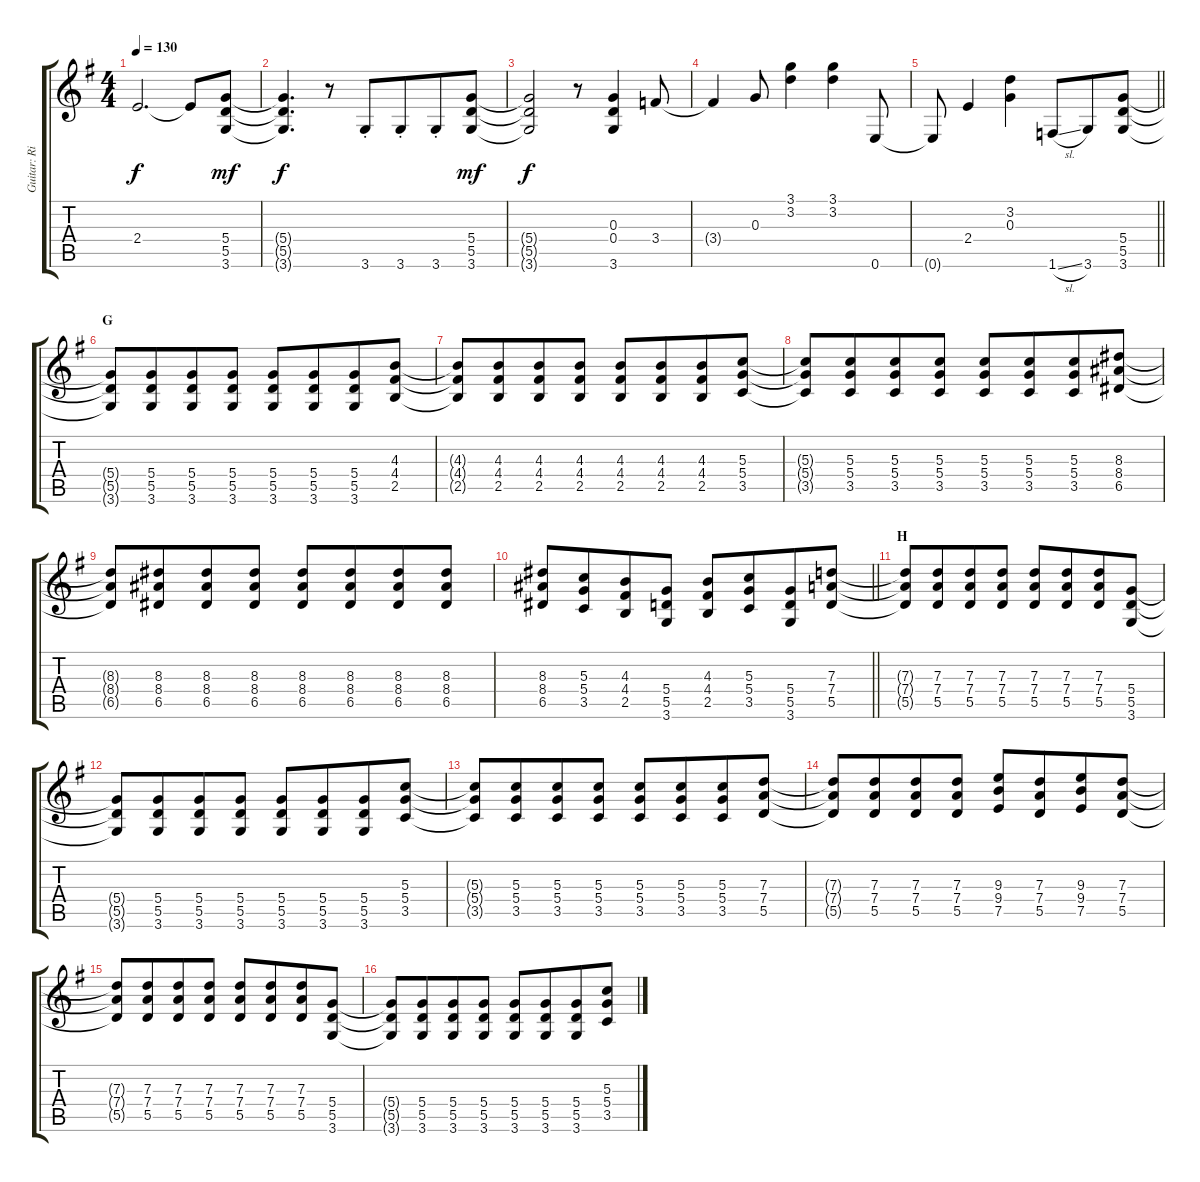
\track ("Guitar: Ritchie" "Guitar: Ri") {instrument distortionguitar}
\staff {score tabs}
\tuning (E4 B3 G3 D3 A2 E2) {hide}
\ts (4 4)
\tempo 130
\clef g2
\ks g
2.4{t}.2{d dy f} 2.4{t}.8 (5.4 5.5 3.6).8{dy mf} |
(5.4{t} 5.5{t} 3.6{t}).4{d dy f} r.8 3.6{st}.8 3.6{st}.8{beam merge} 3.6{st}.8 (5.4 5.5 3.6).8{dy mf} |
(5.4{t} 5.5{t} 3.6{t}).2{dy f} r.8 (0.3 0.4 3.6).4 3.4.8 |
3.4{t}.4 0.3.8 (3.1 3.2).4 (3.1 3.2).4 0.6.8 |
\barLineRight lightlight
0.6{t}.8 2.4.4 (3.2 0.3).4 1.6{sl}.8{beam merge} 3.6.8 (5.4 5.5 3.6).8 |
\section ("" "G")
(5.4{t} 5.5{t} 3.6{t}).8 (5.4 5.5 3.6).8{beam merge} (5.4 5.5 3.6).8 (5.4 5.5 3.6).8 (5.4 5.5 3.6).8 (5.4 5.5 3.6).8{beam merge} (5.4 5.5 3.6).8 (4.3 4.4 2.5).8 |
(4.3{t} 4.4{t} 2.5{t}).8 (4.3 4.4 2.5).8{beam merge} (4.3 4.4 2.5).8 (4.3 4.4 2.5).8 (4.3 4.4 2.5).8 (4.3 4.4 2.5).8{beam merge} (4.3 4.4 2.5).8 (5.3 5.4 3.5).8 |
(5.3{t} 5.4{t} 3.5{t}).8 (5.3 5.4 3.5).8{beam merge} (5.3 5.4 3.5).8 (5.3 5.4 3.5).8 (5.3 5.4 3.5).8 (5.3 5.4 3.5).8{beam merge} (5.3 5.4 3.5).8 (8.3 8.4 6.5).8 |
(8.3{t} 8.4{t} 6.5{t}).8 (8.3 8.4 6.5).8{beam merge} (8.3 8.4 6.5).8 (8.3 8.4 6.5).8 (8.3 8.4 6.5).8 (8.3 8.4 6.5).8{beam merge} (8.3 8.4 6.5).8 (8.3 8.4 6.5).8 |
\barLineRight lightlight
(8.3 8.4 6.5).8 (5.3 5.4 3.5).8{beam merge} (4.3 4.4 2.5).8 (5.4 5.5 3.6).8 (4.3 4.4 2.5).8 (5.3 5.4 3.5).8{beam merge} (5.4 5.5 3.6).8 (7.3 7.4 5.5).8 |
\section ("" "H")
(7.3{t} 7.4{t} 5.5{t}).8 (7.3 7.4 5.5).8{beam merge} (7.3 7.4 5.5).8 (7.3 7.4 5.5).8 (7.3 7.4 5.5).8 (7.3 7.4 5.5).8{beam merge} (7.3 7.4 5.5).8{beam merge} (5.4 5.5 3.6).8 |
(5.4{t} 5.5{t} 3.6{t}).8 (5.4 5.5 3.6).8{beam merge} (5.4 5.5 3.6).8 (5.4 5.5 3.6).8 (5.4 5.5 3.6).8 (5.4 5.5 3.6).8{beam merge} (5.4 5.5 3.6).8 (5.3 5.4 3.5).8 |
(5.3{t} 5.4{t} 3.5{t}).8 (5.3 5.4 3.5).8{beam merge} (5.3 5.4 3.5).8 (5.3 5.4 3.5).8 (5.3 5.4 3.5).8 (5.3 5.4 3.5).8{beam merge} (5.3 5.4 3.5).8 (7.3 7.4 5.5).8 |
(7.3{t} 7.4{t} 5.5{t}).8 (7.3 7.4 5.5).8{beam merge} (7.3 7.4 5.5).8 (7.3 7.4 5.5).8 (9.3 9.4 7.5).8 (7.3 7.4 5.5).8{beam merge} (9.3 9.4 7.5).8 (7.3 7.4 5.5).8 |
(7.3{t} 7.4{t} 5.5{t}).8 (7.3 7.4 5.5).8{beam merge} (7.3 7.4 5.5).8 (7.3 7.4 5.5).8 (7.3 7.4 5.5).8 (7.3 7.4 5.5).8{beam merge} (7.3 7.4 5.5).8{beam merge} (5.4 5.5 3.6).8 |
(5.4{t} 5.5{t} 3.6{t}).8 (5.4 5.5 3.6).8{beam merge} (5.4 5.5 3.6).8 (5.4 5.5 3.6).8 (5.4 5.5 3.6).8 (5.4 5.5 3.6).8{beam merge} (5.4 5.5 3.6).8 (5.3 5.4 3.5).8
